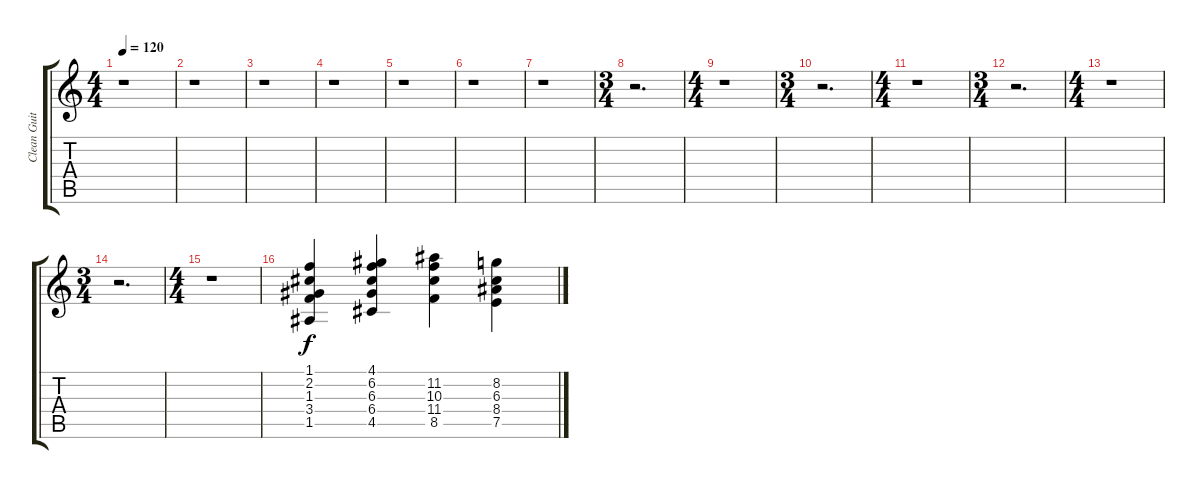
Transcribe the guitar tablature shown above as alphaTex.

\track ("Clean Guitar" "Clean Guit") {instrument electricguitarclean}
\staff {score tabs}
\tuning (E4 B3 G3 D3 A2 E2) {hide}
\ts (4 4)
\tempo 120
\clef g2
\ks c
r.1{dy f} |
r.1 |
r.1 |
r.1 |
r.1 |
r.1 |
r.1 |
\ts (3 4)
r.2{d} |
\ts (4 4)
r.1 |
\ts (3 4)
r.2{d} |
\ts (4 4)
r.1 |
\ts (3 4)
r.2{d} |
\ts (4 4)
r.1 |
\ts (3 4)
r.2{d} |
\ts (4 4)
r.1 |
(1.1 2.2 1.3 3.4 1.5).4 (4.1 6.2 6.3 6.4 4.5).4 (11.2 10.3 11.4 8.5).4 (8.2 6.3 8.4 7.5).4
